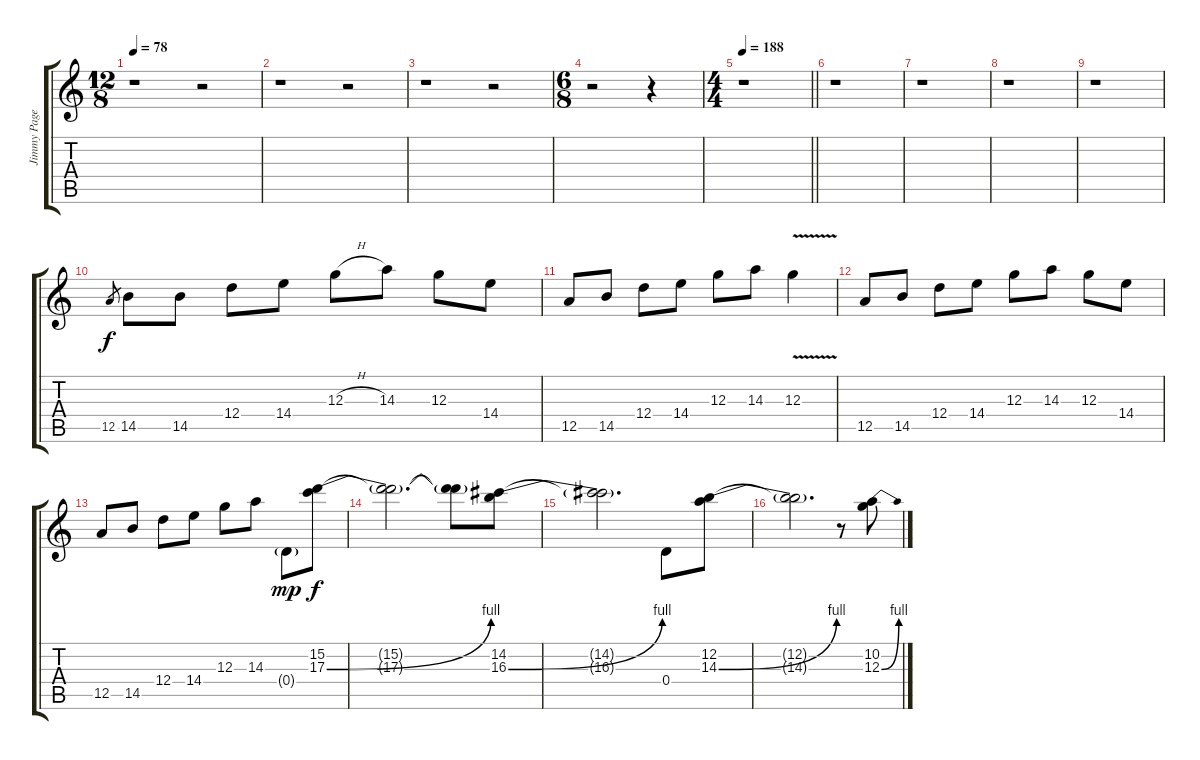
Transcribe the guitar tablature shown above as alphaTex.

\track ("Jimmy Page - Guitar" "Jimmy Page") {instrument overdrivenguitar}
\staff {score tabs}
\tuning (E4 B3 G3 D3 A2 E2) {hide}
\ts (12 8)
\tempo 78
\clef g2
\ks c
r.1{dy f} r.2 |
r.1 r.2 |
r.1 r.2 |
\ts (6 8)
r.2 r.4 |
\ts (4 4)
\tempo 188
\barLineRight lightlight
r.1 |
r.1 |
r.1 |
r.1 |
r.1 |
12.5.8{gr} 14.5.8{volume 16} 14.5.8 12.4.8 14.4.8 12.3{h}.8 14.3.8 12.3.8 14.4.8 |
12.5.8 14.5.8 12.4.8 14.4.8 12.3.8 14.3.8 12.3{v}.4 |
12.5.8 14.5.8 12.4.8 14.4.8 12.3.8 14.3.8 12.3.8 14.4.8 |
12.5.8 14.5.8 12.4.8 14.4.8 12.3.8 14.3.8 0.4{g}.8{dy mp} (15.2 17.3{be (bend 0 0 60 4)}).8{dy f} |
(15.2{t} 17.3{t}).2{d} (15.2{t} 17.3{t}).8 (14.2 16.3{be (bend 0 0 60 4)}).8 |
(14.2{t} 16.3{t}).2{d} 0.4.8 (12.2 14.3{be (bend 0 0 60 4)}).8 |
(12.2{t} 14.3{t}).2{d} r.8 (10.2 12.3{be (bend 0 0 60 4)}).8
